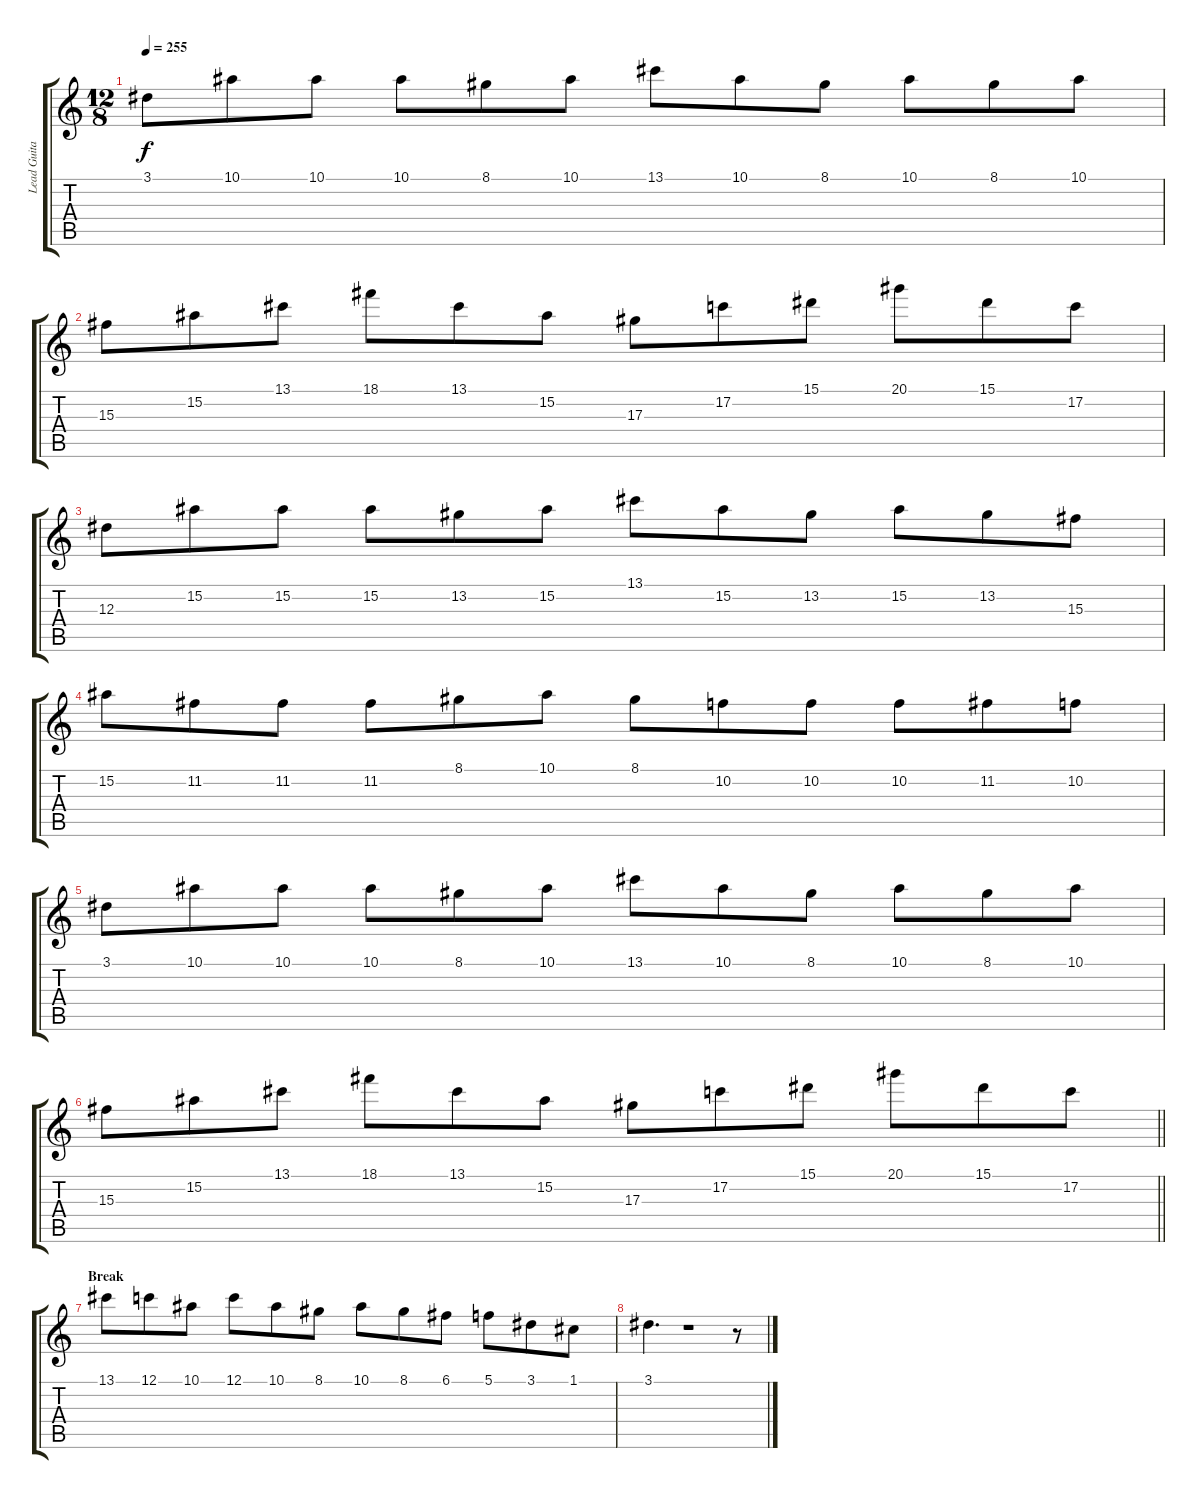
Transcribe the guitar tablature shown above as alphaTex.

\track ("Lead Guitar" "Lead Guita") {instrument overdrivenguitar}
\staff {score tabs}
\tuning (C4 G3 Eb3 Bb2 F2 C2) {hide}
\ts (12 8)
\tempo 255
\clef g2
\ks c
3.1.8{dy f} 10.1.8 10.1.8 10.1.8 8.1.8 10.1.8 13.1.8 10.1.8 8.1.8 10.1.8 8.1.8 10.1.8 |
15.3.8 15.2.8 13.1.8 18.1.8 13.1.8 15.2.8 17.3.8 17.2.8 15.1.8 20.1.8 15.1.8 17.2.8 |
12.3.8 15.2.8 15.2.8 15.2.8 13.2.8 15.2.8 13.1.8 15.2.8 13.2.8 15.2.8 13.2.8 15.3.8 |
15.2.8 11.2.8 11.2.8 11.2.8 8.1.8 10.1.8 8.1.8 10.2.8 10.2.8 10.2.8 11.2.8 10.2.8 |
3.1.8 10.1.8 10.1.8 10.1.8 8.1.8 10.1.8 13.1.8 10.1.8 8.1.8 10.1.8 8.1.8 10.1.8 |
\barLineRight lightlight
15.3.8 15.2.8 13.1.8 18.1.8 13.1.8 15.2.8 17.3.8 17.2.8 15.1.8 20.1.8 15.1.8 17.2.8 |
\section ("" "Break")
13.1.8 12.1.8 10.1.8 12.1.8 10.1.8 8.1.8 10.1.8 8.1.8 6.1.8 5.1.8 3.1.8 1.1.8 |
3.1.4{d} r.1 r.8
